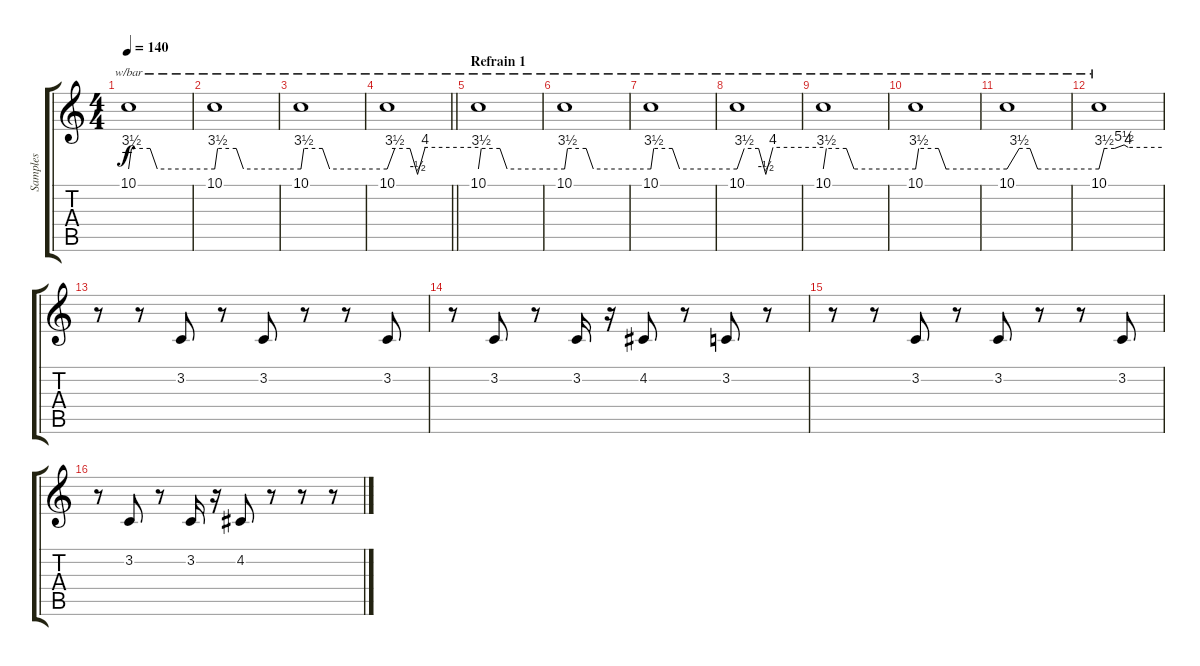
\track ("Samples" "Samples") {instrument lead2sawtooth}
\staff {score tabs}
\tuning (D4 A3 F3 C3 G2 C2) {hide}
\ts (4 4)
\tempo 140
\clef g2
\ks c
10.1.1{tbe (custom default 0 0 2 14 15 14 20 0 60 0) dy f} |
10.1.1{tbe (custom default 0 0 2 14 15 14 20 0 60 0)} |
10.1.1{tbe (custom default 0 0 2 14 15 14 20 0 60 0)} |
\barLineRight lightlight
10.1.1{tbe (custom default 0 0 5 14 15 14 20 -2 25 16 60 16)} |
\section ("" "Refrain 1")
10.1.1{tbe (custom default 0 0 2 14 15 14 20 0 60 0)} |
10.1.1{tbe (custom default 0 0 2 14 15 14 20 0 60 0)} |
10.1.1{tbe (custom default 0 0 2 14 15 14 20 0 60 0)} |
10.1.1{tbe (custom default 0 0 5 14 15 14 20 -2 25 16 60 16)} |
10.1.1{tbe (custom default 0 0 2 14 15 14 20 0 60 0)} |
10.1.1{tbe (custom default 0 0 2 14 15 14 20 0 60 0)} |
10.1.1{tbe (custom default 0 0 8 14 15 14 20 0 60 0)} |
10.1.1{tbe (custom default 0 0 5 14 15 14 24 22 28 16 60 16)} |
r.8 r.8 3.2.8 r.8 3.2.8 r.8 r.8 3.2.8 |
r.8 3.2.8 r.8 3.2.16 r.16 4.2.8 r.8 3.2.8 r.8 |
r.8 r.8 3.2.8 r.8 3.2.8 r.8 r.8 3.2.8 |
r.8 3.2.8 r.8 3.2.16 r.16 4.2.8 r.8 r.8 r.8
